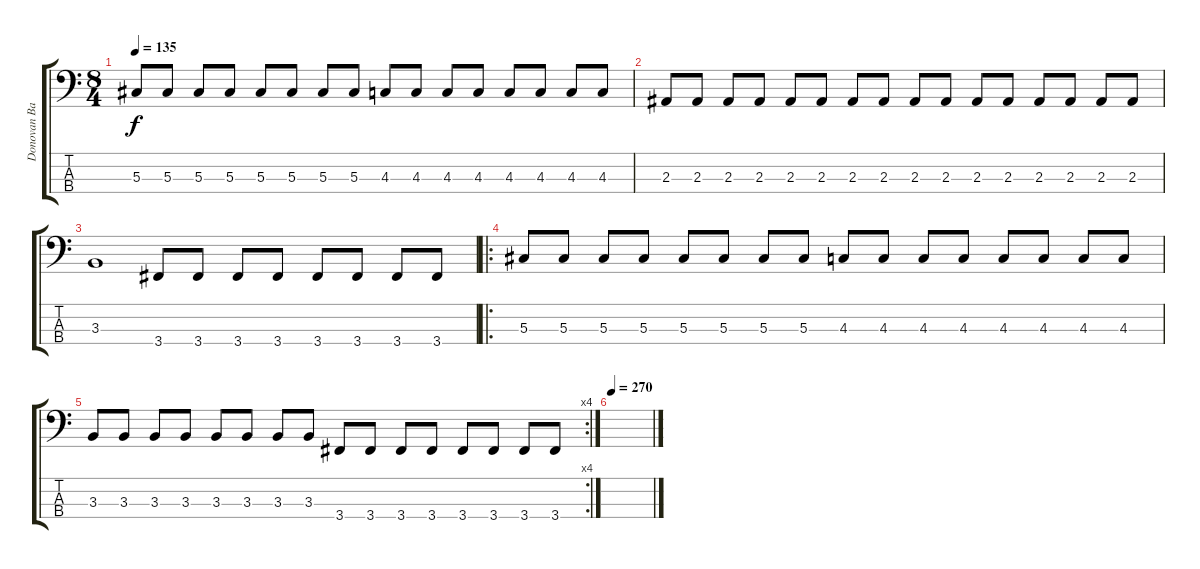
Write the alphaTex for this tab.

\track ("Donovan Bass" "Donovan Ba") {instrument electricbasspick}
\staff {score tabs}
\tuning (Gb2 Db2 Ab1 Eb1) {hide}
\ts (8 4)
\tempo 135
\clef f4
\ks c
5.3.8{dy f} 5.3.8 5.3.8 5.3.8 5.3.8 5.3.8 5.3.8 5.3.8 4.3.8 4.3.8 4.3.8 4.3.8 4.3.8 4.3.8 4.3.8 4.3.8 |
2.3.8 2.3.8 2.3.8 2.3.8 2.3.8 2.3.8 2.3.8 2.3.8 2.3.8 2.3.8 2.3.8 2.3.8 2.3.8 2.3.8 2.3.8 2.3.8 |
3.3.1 3.4.8 3.4.8 3.4.8 3.4.8 3.4.8 3.4.8 3.4.8 3.4.8 |
\ro
5.3.8 5.3.8 5.3.8 5.3.8 5.3.8 5.3.8 5.3.8 5.3.8 4.3.8 4.3.8 4.3.8 4.3.8 4.3.8 4.3.8 4.3.8 4.3.8 |
\rc 4
3.3.8 3.3.8 3.3.8 3.3.8 3.3.8 3.3.8 3.3.8 3.3.8 3.4.8 3.4.8 3.4.8 3.4.8 3.4.8 3.4.8 3.4.8 3.4.8 |
\tempo 270
